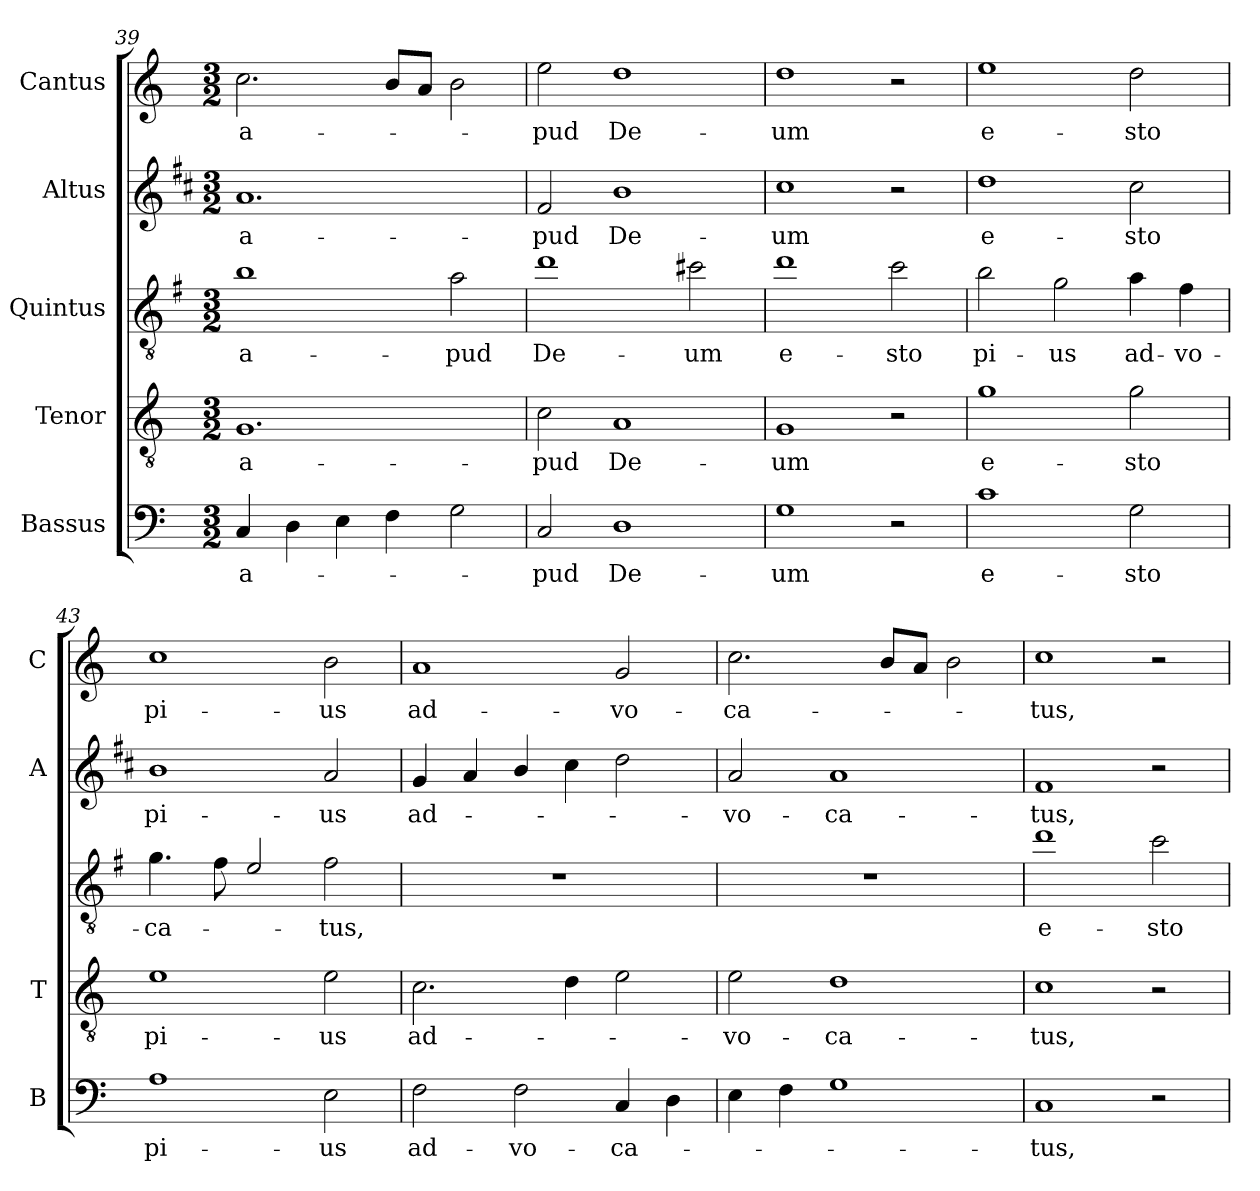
**kern	**text	**kern	**text	**kern	**text	**kern	**text	**kern	**text
*part5	*part5	*part4	*part4	*part3	*part3	*part2	*part2	*part1	*part1
*staff5	*staff5	*staff4	*staff4	*staff3	*staff3	*staff2	*staff2	*staff1	*staff1
*I"Bassus	*	*I"Tenor	*	*I"Quintus	*	*I"Altus	*	*I"Cantus	*
*I'B	*	*I'T	*	*	*	*I'A	*	*I'C	*
*clefF4	*	*clefGv2	*	*clefGv2	*	*clefG2	*	*clefG2	*
*	*	*	*	*ITrd4c7	*	*ITrd1c2	*	*	*
*k[]	*	*k[]	*	*k[]	*	*k[]	*	*k[]	*
*C:	*	*C:	*	*C:	*	*C:	*	*C:	*
*M3/2	*	*M3/2	*	*M3/2	*	*M3/2	*	*M3/2	*
=39	=39	=39	=39	=39	=39	=39	=39	=39	=39
!	!LO:LY:b	!	!LO:LY:b	!	!LO:LY:b	!	!LO:LY:b	!	!LO:LY:b
4C/	a-	1.G	a-	1e	a-	1.g	a-	2.cc\	a-
4D\	.	.	.	.	.	.	.	.	.
4E\	.	.	.	.	.	.	.	.	.
4F\	.	.	.	.	.	.	.	8b/L	.
.	.	.	.	.	.	.	.	8a/J	.
!	!	!	!	!	!LO:LY:b	!	!	!	!
2G\	.	.	.	2d\	-pud	.	.	2b\	.
=40	=40	=40	=40	=40	=40	=40	=40	=40	=40
!	!LO:LY:b	!	!LO:LY:b	!	!LO:LY:b	!	!LO:LY:b	!	!LO:LY:b
2C/	-pud	2c\	-pud	1g	De-	2e/	-pud	2ee\	-pud
!	!LO:LY:b	!	!LO:LY:b	!	!	!	!LO:LY:b	!	!LO:LY:b
1D	De-	1A	De-	.	.	1a	De-	1dd	De-
!	!	!	!	!	!LO:LY:b	!	!	!	!
.	.	.	.	2f#X\	-um	.	.	.	.
=41	=41	=41	=41	=41	=41	=41	=41	=41	=41
!	!LO:LY:b	!	!LO:LY:b	!	!LO:LY:b	!	!LO:LY:b	!	!LO:LY:b
1G	-um	1G	-um	1g	e-	1b	-um	1dd	-um
!	!	!	!	!	!LO:LY:b	!	!	!	!
2r	.	2r	.	2f\	-sto	2r	.	2r	.
=42	=42	=42	=42	=42	=42	=42	=42	=42	=42
!	!LO:LY:b	!	!LO:LY:b	!	!LO:LY:b	!	!LO:LY:b	!	!LO:LY:b
1c	e-	1g	e-	2e\	pi-	1cc	e-	1ee	e-
!	!	!	!	!	!LO:LY:b	!	!	!	!
.	.	.	.	2c\	-us	.	.	.	.
!	!LO:LY:b	!	!LO:LY:b	!	!LO:LY:b	!	!LO:LY:b	!	!LO:LY:b
2G\	-sto	2g\	-sto	4d\	ad-	2b\	-sto	2dd\	-sto
!	!	!	!	!	!LO:LY:b	!	!	!	!
.	.	.	.	4B\	-vo-	.	.	.	.
=43	=43	=43	=43	=43	=43	=43	=43	=43	=43
!	!LO:LY:b	!	!LO:LY:b	!	!LO:LY:b	!	!LO:LY:b	!	!LO:LY:b
1A	pi-	1e	pi-	4.c\	-ca-	1a	pi-	1cc	pi-
.	.	.	.	8B\	.	.	.	.	.
.	.	.	.	2A/	.	.	.	.	.
!	!LO:LY:b	!	!LO:LY:b	!	!LO:LY:b	!	!LO:LY:b	!	!LO:LY:b
2E\	-us	2e\	-us	2B\	-tus,	2g/	-us	2b\	-us
!!LO:PB:g=z
=44	=44	=44	=44	=44	=44	=44	=44	=44	=44
!	!LO:LY:b	!	!LO:LY:b	!	!	!	!LO:LY:b	!	!LO:LY:b
2F\	ad-	2.c\	ad-	1.r	.	4f/	ad-	1a	ad-
.	.	.	.	.	.	4g/	.	.	.
!	!LO:LY:b	!	!	!	!	!	!	!	!
2F\	-vo-	.	.	.	.	4a/	.	.	.
.	.	4d\	.	.	.	4b\	.	.	.
!	!LO:LY:b	!	!	!	!	!	!	!	!LO:LY:b
4C/	-ca-	2e\	.	.	.	2cc\	.	2g/	-vo-
4D\	.	.	.	.	.	.	.	.	.
=45	=45	=45	=45	=45	=45	=45	=45	=45	=45
!	!	!	!LO:LY:b	!	!	!	!LO:LY:b	!	!LO:LY:b
4E\	.	2e\	-vo-	1.r	.	2g/	-vo-	2.cc\	-ca-
4F\	.	.	.	.	.	.	.	.	.
!	!	!	!LO:LY:b	!	!	!	!LO:LY:b	!	!
1G	.	1d	-ca-	.	.	1g	-ca-	.	.
.	.	.	.	.	.	.	.	8b/L	.
.	.	.	.	.	.	.	.	8a/J	.
.	.	.	.	.	.	.	.	2b\	.
=46	=46	=46	=46	=46	=46	=46	=46	=46	=46
!	!LO:LY:b	!	!LO:LY:b	!	!LO:LY:b	!	!LO:LY:b	!	!LO:LY:b
1C	-tus,	1c	-tus,	1g	e-	1e	-tus,	1cc	-tus,
!	!	!	!	!	!LO:LY:b	!	!	!	!
2r	.	2r	.	2f\	-sto	2r	.	2r	.
=	=	=	=	=	=	=	=	=	=
*-	*-	*-	*-	*-	*-	*-	*-	*-	*-
